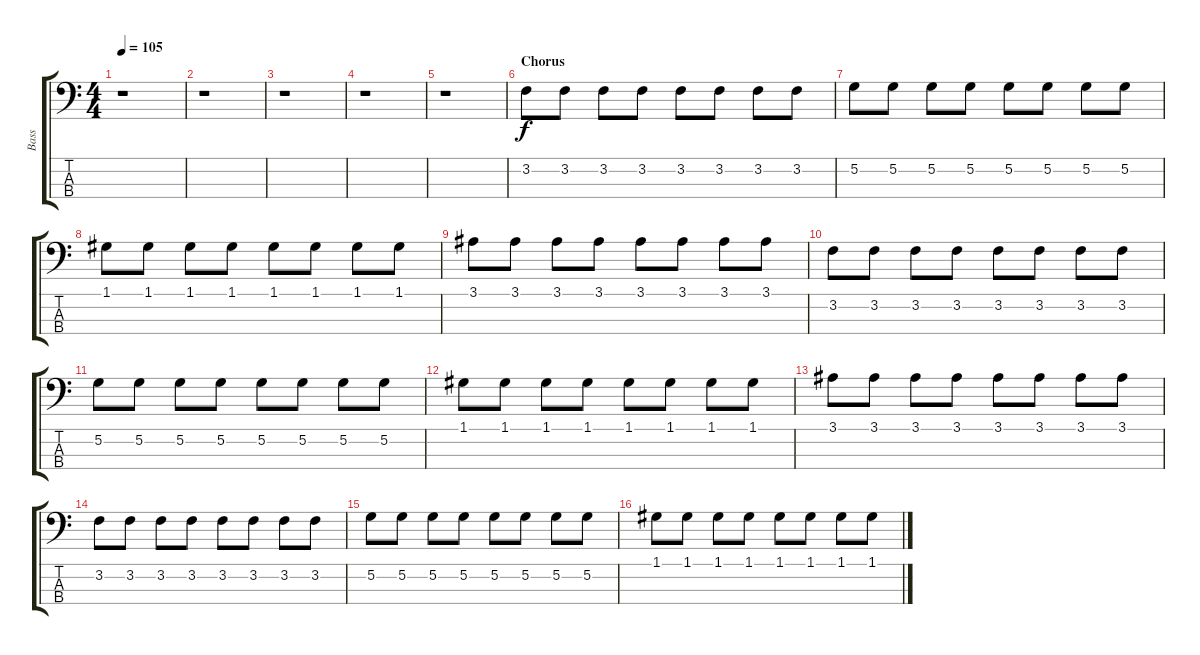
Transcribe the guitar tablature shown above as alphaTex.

\track ("Bass" "Bass") {instrument synthbass1}
\staff {score tabs}
\tuning (G2 D2 A1 E1) {hide}
\ts (4 4)
\tempo 105
\clef f4
\ks c
r.1{dy f} |
r.1 |
r.1 |
r.1 |
r.1 |
\section ("" "Chorus")
3.2.8 3.2.8 3.2.8 3.2.8 3.2.8 3.2.8 3.2.8 3.2.8 |
5.2.8 5.2.8 5.2.8 5.2.8 5.2.8 5.2.8 5.2.8 5.2.8 |
1.1.8 1.1.8 1.1.8 1.1.8 1.1.8 1.1.8 1.1.8 1.1.8 |
3.1.8 3.1.8 3.1.8 3.1.8 3.1.8 3.1.8 3.1.8 3.1.8 |
3.2.8 3.2.8 3.2.8 3.2.8 3.2.8 3.2.8 3.2.8 3.2.8 |
5.2.8 5.2.8 5.2.8 5.2.8 5.2.8 5.2.8 5.2.8 5.2.8 |
1.1.8 1.1.8 1.1.8 1.1.8 1.1.8 1.1.8 1.1.8 1.1.8 |
3.1.8 3.1.8 3.1.8 3.1.8 3.1.8 3.1.8 3.1.8 3.1.8 |
3.2.8 3.2.8 3.2.8 3.2.8 3.2.8 3.2.8 3.2.8 3.2.8 |
5.2.8 5.2.8 5.2.8 5.2.8 5.2.8 5.2.8 5.2.8 5.2.8 |
1.1.8 1.1.8 1.1.8 1.1.8 1.1.8 1.1.8 1.1.8 1.1.8
